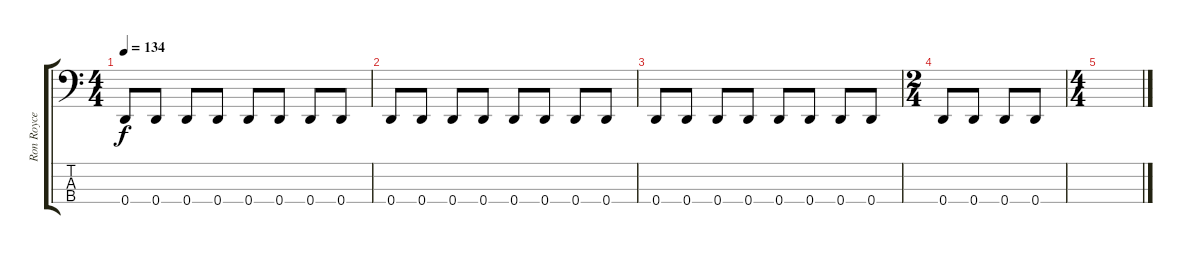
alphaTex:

\track ("Ron Royce" "Ron Royce") {instrument electricbassfinger}
\staff {score tabs}
\tuning (F2 C2 G1 D1) {hide}
\ts (4 4)
\tempo 134
\clef f4
\ks c
0.4.8{dy f} 0.4.8 0.4.8 0.4.8 0.4.8 0.4.8 0.4.8 0.4.8 |
0.4.8 0.4.8 0.4.8 0.4.8 0.4.8 0.4.8 0.4.8 0.4.8 |
0.4.8 0.4.8 0.4.8 0.4.8 0.4.8 0.4.8 0.4.8 0.4.8 |
\ts (2 4)
0.4.8 0.4.8 0.4.8 0.4.8 |
\ts (4 4)
